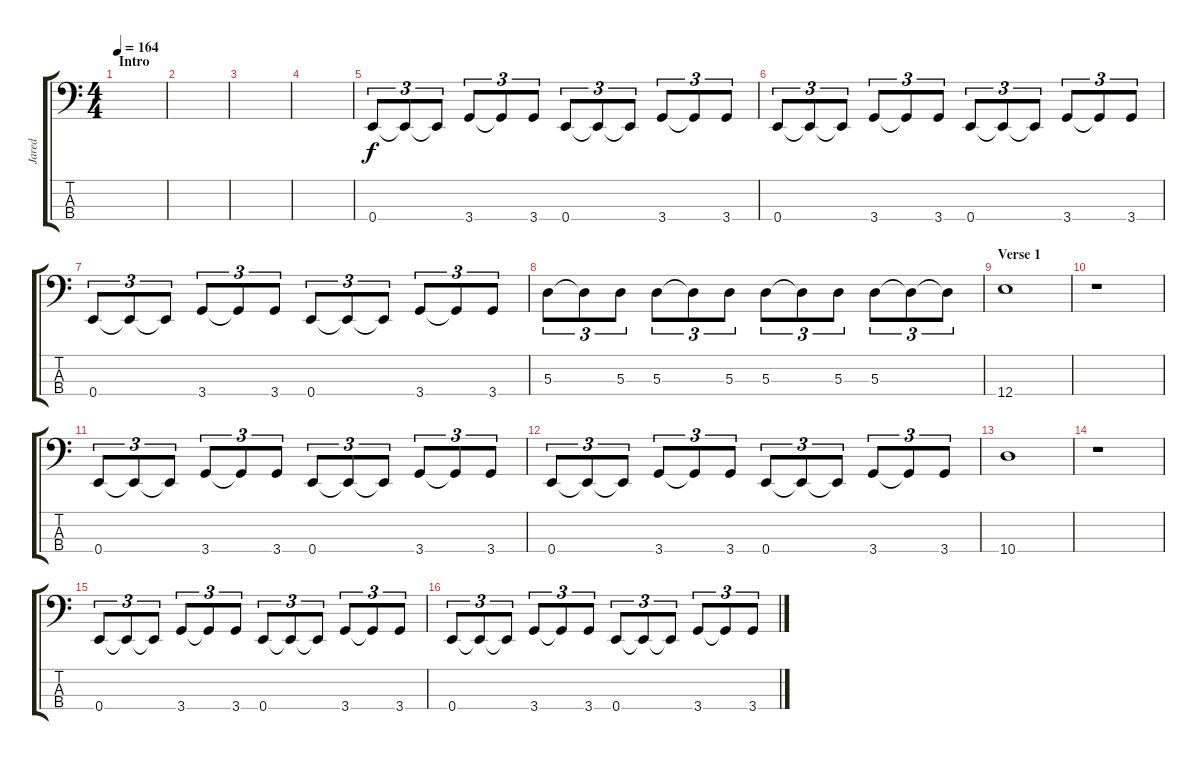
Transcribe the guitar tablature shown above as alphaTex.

\track ("Jared" "Jared") {instrument electricbassfinger}
\staff {score tabs}
\tuning (G2 D2 A1 E1) {hide}
\ts (4 4)
\section ("" "Intro")
\tempo 164
\clef f4
\ks c
|
|
|
|
0.4.8{tu (3 2)} 0.4{t}.8{tu (3 2)} 0.4{t}.8{tu (3 2)} 3.4.8{tu (3 2)} 3.4{t}.8{tu (3 2)} 3.4.8{tu (3 2)} 0.4.8{tu (3 2)} 0.4{t}.8{tu (3 2)} 0.4{t}.8{tu (3 2)} 3.4.8{tu (3 2)} 3.4{t}.8{tu (3 2)} 3.4.8{tu (3 2)} |
0.4.8{tu (3 2)} 0.4{t}.8{tu (3 2)} 0.4{t}.8{tu (3 2)} 3.4.8{tu (3 2)} 3.4{t}.8{tu (3 2)} 3.4.8{tu (3 2)} 0.4.8{tu (3 2)} 0.4{t}.8{tu (3 2)} 0.4{t}.8{tu (3 2)} 3.4.8{tu (3 2)} 3.4{t}.8{tu (3 2)} 3.4.8{tu (3 2)} |
0.4.8{tu (3 2)} 0.4{t}.8{tu (3 2)} 0.4{t}.8{tu (3 2)} 3.4.8{tu (3 2)} 3.4{t}.8{tu (3 2)} 3.4.8{tu (3 2)} 0.4.8{tu (3 2)} 0.4{t}.8{tu (3 2)} 0.4{t}.8{tu (3 2)} 3.4.8{tu (3 2)} 3.4{t}.8{tu (3 2)} 3.4.8{tu (3 2)} |
5.3.8{tu (3 2)} 5.3{t}.8{tu (3 2)} 5.3.8{tu (3 2)} 5.3.8{tu (3 2)} 5.3{t}.8{tu (3 2)} 5.3.8{tu (3 2)} 5.3.8{tu (3 2)} 5.3{t}.8{tu (3 2)} 5.3.8{tu (3 2)} 5.3.8{tu (3 2)} 5.3{t}.8{tu (3 2)} 5.3{t}.8{tu (3 2)} |
\section ("" "Verse 1")
12.4.1{volume 0} |
r.1{volume 16} |
0.4.8{tu (3 2)} 0.4{t}.8{tu (3 2)} 0.4{t}.8{tu (3 2)} 3.4.8{tu (3 2)} 3.4{t}.8{tu (3 2)} 3.4.8{tu (3 2)} 0.4.8{tu (3 2)} 0.4{t}.8{tu (3 2)} 0.4{t}.8{tu (3 2)} 3.4.8{tu (3 2)} 3.4{t}.8{tu (3 2)} 3.4.8{tu (3 2)} |
0.4.8{tu (3 2)} 0.4{t}.8{tu (3 2)} 0.4{t}.8{tu (3 2)} 3.4.8{tu (3 2)} 3.4{t}.8{tu (3 2)} 3.4.8{tu (3 2)} 0.4.8{tu (3 2)} 0.4{t}.8{tu (3 2)} 0.4{t}.8{tu (3 2)} 3.4.8{tu (3 2)} 3.4{t}.8{tu (3 2)} 3.4.8{tu (3 2)} |
10.4.1{volume 0} |
r.1{volume 16} |
0.4.8{tu (3 2)} 0.4{t}.8{tu (3 2)} 0.4{t}.8{tu (3 2)} 3.4.8{tu (3 2)} 3.4{t}.8{tu (3 2)} 3.4.8{tu (3 2)} 0.4.8{tu (3 2)} 0.4{t}.8{tu (3 2)} 0.4{t}.8{tu (3 2)} 3.4.8{tu (3 2)} 3.4{t}.8{tu (3 2)} 3.4.8{tu (3 2)} |
0.4.8{tu (3 2)} 0.4{t}.8{tu (3 2)} 0.4{t}.8{tu (3 2)} 3.4.8{tu (3 2)} 3.4{t}.8{tu (3 2)} 3.4.8{tu (3 2)} 0.4.8{tu (3 2)} 0.4{t}.8{tu (3 2)} 0.4{t}.8{tu (3 2)} 3.4.8{tu (3 2)} 3.4{t}.8{tu (3 2)} 3.4.8{tu (3 2)}
